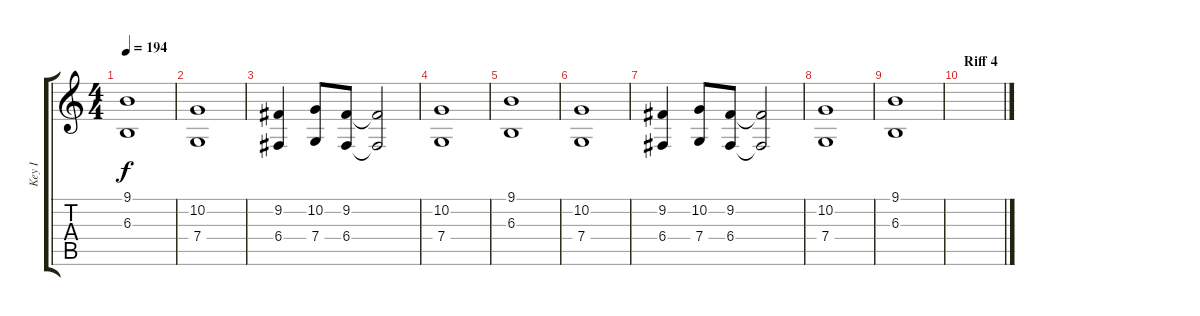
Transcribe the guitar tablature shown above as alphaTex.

\track ("Key I" "Key I") {instrument stringensemble1}
\staff {score tabs}
\tuning (D4 A3 F3 C3 G2 D2) {hide}
\ts (4 4)
\tempo 194
\clef g2
\ks c
(9.1 6.3).1{dy f} |
(10.2 7.4).1 |
(9.2 6.4).4 (10.2 7.4).8 (9.2 6.4).8 (9.2{t} 6.4{t}).2 |
(10.2 7.4).1 |
(9.1 6.3).1 |
(10.2 7.4).1 |
(9.2 6.4).4 (10.2 7.4).8 (9.2 6.4).8 (9.2{t} 6.4{t}).2 |
(10.2 7.4).1 |
(9.1 6.3).1 |
\section ("" "Riff 4")
